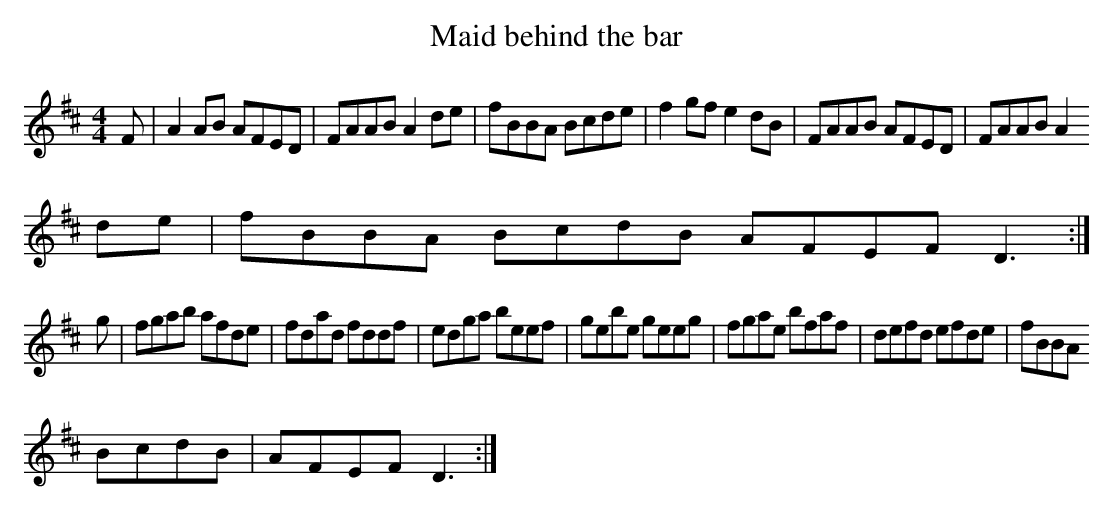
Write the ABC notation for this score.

X:1
T:Maid behind the bar
M:4/4
L:1/8
K:D
F | A2 AB AFED | FAAB A2 de| fBBA Bcde | f2gf e2 dB| FAAB AFED | FAAB A2
 de| fBBA BcdB AFEF D3 :|
g | fgab afde | fdad fddf|edga beef|gebe geeg|fgae bfaf |defd efde|fBBA
BcdB|AFEF D3:|
